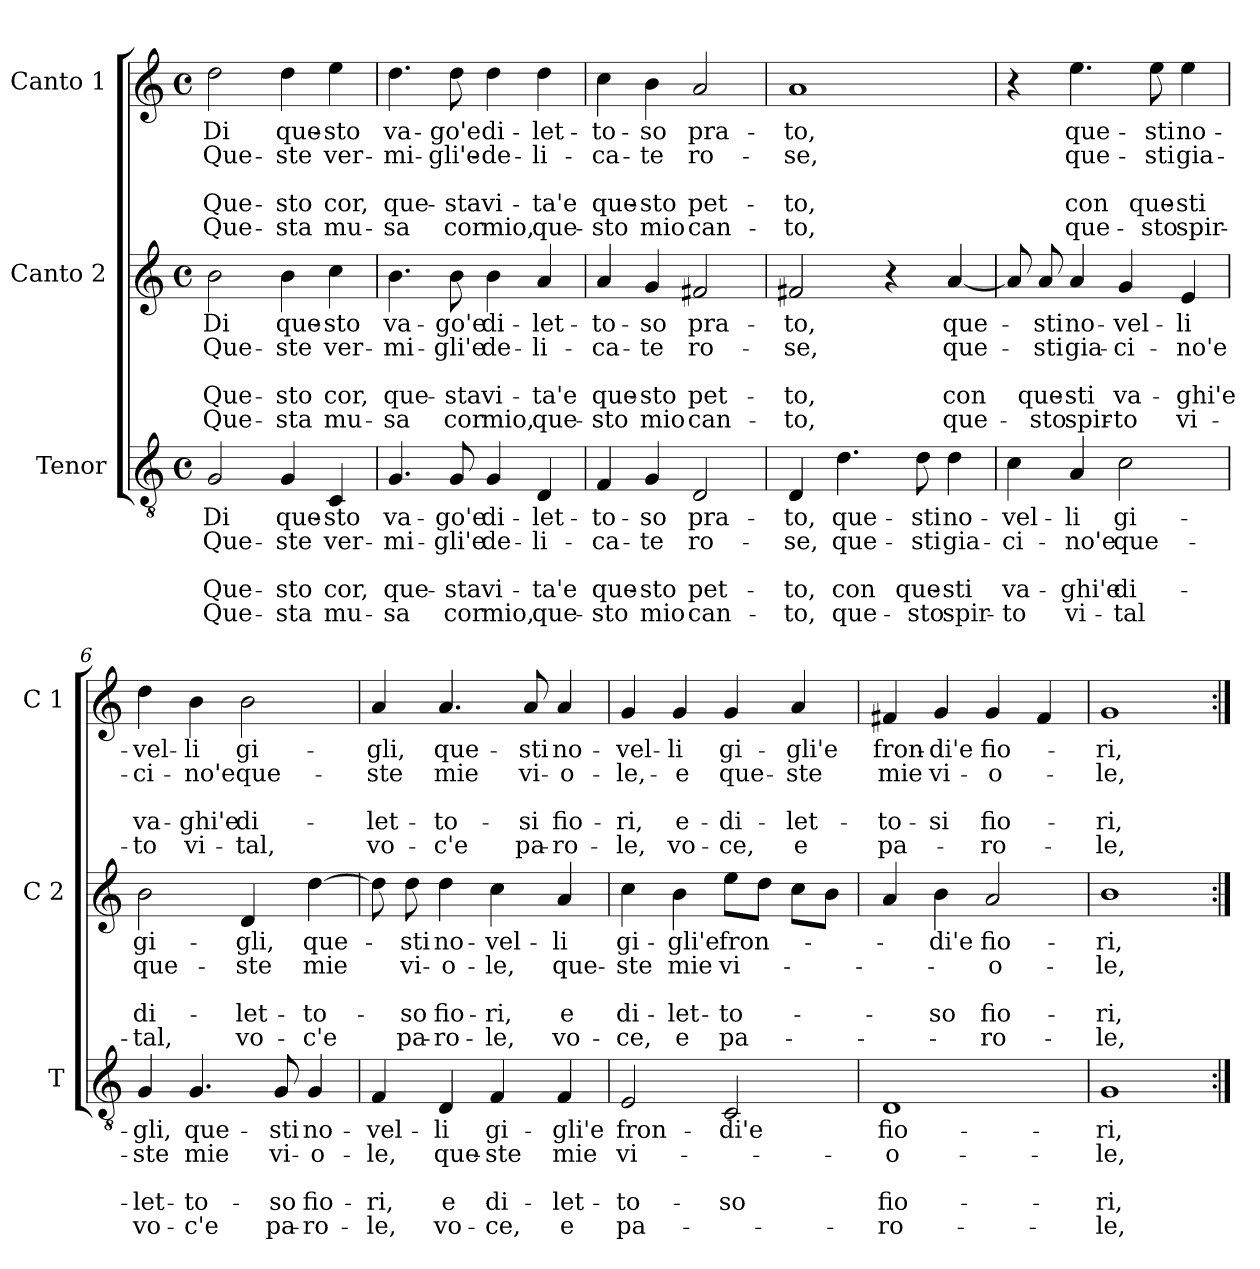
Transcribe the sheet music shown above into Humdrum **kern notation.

**kern	**text	**text	**text	**text	**text	**kern	**text	**text	**text	**text	**text	**kern	**text	**text	**text	**text	**text
*part3	*part3	*part3	*part3	*part3	*part3	*part2	*part2	*part2	*part2	*part2	*part2	*part1	*part1	*part1	*part1	*part1	*part1
*staff3	*staff3	*staff3	*staff3	*staff3	*staff3	*staff2	*staff2	*staff2	*staff2	*staff2	*staff2	*staff1	*staff1	*staff1	*staff1	*staff1	*staff1
*I"Tenor	*	*	*	*	*	*I"Canto 2	*	*	*	*	*	*I"Canto 1	*	*	*	*	*
*I'T	*	*	*	*	*	*I'C 2	*	*	*	*	*	*I'C 1	*	*	*	*	*
*clefGv2	*	*	*	*	*	*clefG2	*	*	*	*	*	*clefG2	*	*	*	*	*
*k[]	*	*	*	*	*	*k[]	*	*	*	*	*	*k[]	*	*	*	*	*
*C:	*	*	*	*	*	*C:	*	*	*	*	*	*C:	*	*	*	*	*
*M4/4	*	*	*	*	*	*M4/4	*	*	*	*	*	*M4/4	*	*	*	*	*
*met(c)	*	*	*	*	*	*met(c)	*	*	*	*	*	*met(c)	*	*	*	*	*
=1	=1	=1	=1	=1	=1	=1	=1	=1	=1	=1	=1	=1	=1	=1	=1	=1	=1
!	!LO:LY:b	!LO:LY:b	!	!LO:LY:b	!LO:LY:b	!	!LO:LY:b	!LO:LY:b	!	!LO:LY:b	!LO:LY:b	!	!LO:LY:b	!LO:LY:b	!	!LO:LY:b	!LO:LY:b
2G/	Di	Que-	.	Que-	Que-	2b\	Di	Que-	.	Que-	Que-	2dd\	Di	Que-	.	Que-	Que-
!	!LO:LY:b	!LO:LY:b	!	!LO:LY:b	!LO:LY:b	!	!LO:LY:b	!LO:LY:b	!	!LO:LY:b	!LO:LY:b	!	!LO:LY:b	!LO:LY:b	!	!LO:LY:b	!LO:LY:b
4G/	que-	-ste	.	-sto	-sta	4b\	que-	-ste	.	-sto	-sta	4dd\	que-	-ste	.	-sto	-sta
!	!LO:LY:b	!LO:LY:b	!	!LO:LY:b	!LO:LY:b	!	!LO:LY:b	!LO:LY:b	!	!LO:LY:b	!LO:LY:b	!	!LO:LY:b	!LO:LY:b	!	!LO:LY:b	!LO:LY:b
4C/	-sto	ver-	.	cor,	mu-	4cc\	-sto	ver-	.	cor,	mu-	4ee\	-sto	ver-	.	cor,	mu-
=2	=2	=2	=2	=2	=2	=2	=2	=2	=2	=2	=2	=2	=2	=2	=2	=2	=2
!	!LO:LY:b	!LO:LY:b	!	!LO:LY:b	!LO:LY:b	!	!LO:LY:b	!LO:LY:b	!	!LO:LY:b	!LO:LY:b	!	!LO:LY:b	!LO:LY:b	!	!LO:LY:b	!LO:LY:b
4.G/	va-	-mi-	.	que-	-sa	4.b\	va-	-mi-	.	que-	-sa	4.dd\	va-	-mi-	.	que-	-sa
!	!LO:LY:b	!LO:LY:b	!	!LO:LY:b	!LO:LY:b	!	!LO:LY:b	!LO:LY:b	!	!LO:LY:b	!LO:LY:b	!	!LO:LY:b	!LO:LY:b	!	!LO:LY:b	!LO:LY:b
8G/	-go'e	-gli'e	.	-sta	cor	8b\	-go'e	-gli'e	.	-sta	cor	8dd\	-go'e	-gli'e-	.	-sta	cor
!	!LO:LY:b	!LO:LY:b	!	!LO:LY:b	!LO:LY:b	!	!LO:LY:b	!LO:LY:b	!	!LO:LY:b	!LO:LY:b	!	!LO:LY:b	!LO:LY:b	!	!LO:LY:b	!LO:LY:b
4G/	di-	de-	.	vi-	mio,	4b\	di-	de-	.	vi-	mio,	4dd\	di-	-de-	.	vi-	mio,
!	!LO:LY:b	!LO:LY:b	!	!LO:LY:b	!LO:LY:b	!	!LO:LY:b	!LO:LY:b	!	!LO:LY:b	!LO:LY:b	!	!LO:LY:b	!LO:LY:b	!	!LO:LY:b	!LO:LY:b
4D/	-let-	-li-	.	-ta'e	que-	4a/	-let-	-li-	.	-ta'e	que-	4dd\	-let-	-li-	.	-ta'e	que-
=3	=3	=3	=3	=3	=3	=3	=3	=3	=3	=3	=3	=3	=3	=3	=3	=3	=3
!	!LO:LY:b	!LO:LY:b	!	!LO:LY:b	!LO:LY:b	!	!LO:LY:b	!LO:LY:b	!	!LO:LY:b	!LO:LY:b	!	!LO:LY:b	!LO:LY:b	!	!LO:LY:b	!LO:LY:b
4F/	-to-	-ca-	.	que-	-sto	4a/	-to-	-ca-	.	que-	-sto	4cc\	-to-	-ca-	.	que-	-sto
!	!LO:LY:b	!LO:LY:b	!	!LO:LY:b	!LO:LY:b	!	!LO:LY:b	!LO:LY:b	!	!LO:LY:b	!LO:LY:b	!	!LO:LY:b	!LO:LY:b	!	!LO:LY:b	!LO:LY:b
4G/	-so	-te	.	-sto	mio	4g/	-so	-te	.	-sto	mio	4b\	-so	-te	.	-sto	mio
!	!LO:LY:b	!LO:LY:b	!	!LO:LY:b	!LO:LY:b	!	!LO:LY:b	!LO:LY:b	!	!LO:LY:b	!LO:LY:b	!	!LO:LY:b	!LO:LY:b	!	!LO:LY:b	!LO:LY:b
2D/	pra-	ro-	.	pet-	can-	2f#X/	pra-	ro-	.	pet-	can-	2a/	pra-	ro-	.	pet-	can-
=4	=4	=4	=4	=4	=4	=4	=4	=4	=4	=4	=4	=4	=4	=4	=4	=4	=4
!	!LO:LY:b	!LO:LY:b	!	!LO:LY:b	!LO:LY:b	!	!LO:LY:b	!LO:LY:b	!	!LO:LY:b	!LO:LY:b	!	!LO:LY:b	!LO:LY:b	!	!LO:LY:b	!LO:LY:b
4D/	-to,	-se,	.	-to,	-to,	2f#X/	-to,	-se,	.	-to,	-to,	1a	-to,	-se,	.	-to,	-to,
!	!LO:LY:b	!LO:LY:b	!	!LO:LY:b	!LO:LY:b	!	!	!	!	!	!	!	!	!	!	!	!
4.d\	que-	que-	.	con	que-	.	.	.	.	.	.	.	.	.	.	.	.
.	.	.	.	.	.	4r	.	.	.	.	.	.	.	.	.	.	.
!	!LO:LY:b	!LO:LY:b	!	!LO:LY:b	!LO:LY:b	!	!	!	!	!	!	!	!	!	!	!	!
8d\	-sti	-sti	.	que-	-sto	.	.	.	.	.	.	.	.	.	.	.	.
!	!LO:LY:b	!LO:LY:b	!	!LO:LY:b	!LO:LY:b	!	!LO:LY:b	!LO:LY:b	!	!LO:LY:b	!LO:LY:b	!	!	!	!	!	!
4d\	no-	gia-	.	-sti	spir-	[4a/	que-	que-	.	con	que-	.	.	.	.	.	.
=5	=5	=5	=5	=5	=5	=5	=5	=5	=5	=5	=5	=5	=5	=5	=5	=5	=5
!	!LO:LY:b	!LO:LY:b	!	!LO:LY:b	!LO:LY:b	!	!	!	!	!	!	!	!	!	!	!	!
4c\	-vel-	-ci-	.	va-	-to	8a/]	.	.	.	.	.	4r	.	.	.	.	.
!	!	!	!	!	!	!	!LO:LY:b	!LO:LY:b	!	!LO:LY:b	!LO:LY:b	!	!	!	!	!	!
.	.	.	.	.	.	8a/	-sti	-sti	.	que-	-sto	.	.	.	.	.	.
!	!LO:LY:b	!LO:LY:b	!	!LO:LY:b	!LO:LY:b	!	!LO:LY:b	!LO:LY:b	!	!LO:LY:b	!LO:LY:b	!	!LO:LY:b	!LO:LY:b	!	!LO:LY:b	!LO:LY:b
4A/	-li	-no'e	.	-ghi'e	vi-	4a/	no-	gia-	.	-sti	spir-	4.ee\	que-	que-	.	con	que-
!	!LO:LY:b	!LO:LY:b	!	!LO:LY:b	!LO:LY:b	!	!LO:LY:b	!LO:LY:b	!	!LO:LY:b	!LO:LY:b	!	!	!	!	!	!
2c\	gi-	que-	.	di-	-tal	4g/	-vel-	-ci-	.	va-	-to	.	.	.	.	.	.
!	!	!	!	!	!	!	!	!	!	!	!	!	!LO:LY:b	!LO:LY:b	!	!LO:LY:b	!LO:LY:b
.	.	.	.	.	.	.	.	.	.	.	.	8ee\	-sti	-sti	.	que-	-sto
!	!	!	!	!	!	!	!LO:LY:b	!LO:LY:b	!	!LO:LY:b	!LO:LY:b	!	!LO:LY:b	!LO:LY:b	!	!LO:LY:b	!LO:LY:b
.	.	.	.	.	.	4e/	-li	-no'e	.	-ghi'e	vi-	4ee\	no-	gia-	.	-sti	spir-
!!LO:LB:g=z
=6	=6	=6	=6	=6	=6	=6	=6	=6	=6	=6	=6	=6	=6	=6	=6	=6	=6
!	!LO:LY:b	!LO:LY:b	!	!LO:LY:b	!LO:LY:b	!	!LO:LY:b	!LO:LY:b	!	!LO:LY:b	!LO:LY:b	!	!LO:LY:b	!LO:LY:b	!	!LO:LY:b	!LO:LY:b
4G/	-gli,	-ste	.	-let-	vo-	2b\	gi-	que-	.	di-	-tal,	4dd\	-vel-	-ci-	.	va-	-to
!	!LO:LY:b	!LO:LY:b	!	!LO:LY:b	!LO:LY:b	!	!	!	!	!	!	!	!LO:LY:b	!LO:LY:b	!	!LO:LY:b	!LO:LY:b
4.G/	que-	mie	.	-to-	-c'e	.	.	.	.	.	.	4b\	-li	-no'e	.	-ghi'e	vi-
!	!	!	!	!	!	!	!LO:LY:b	!LO:LY:b	!	!LO:LY:b	!LO:LY:b	!	!LO:LY:b	!LO:LY:b	!	!LO:LY:b	!LO:LY:b
.	.	.	.	.	.	4d/	-gli,	-ste	.	-let-	vo-	2b\	gi-	que-	.	di-	-tal,
!	!LO:LY:b	!LO:LY:b	!	!LO:LY:b	!LO:LY:b	!	!	!	!	!	!	!	!	!	!	!	!
8G/	-sti	vi-	.	-so	pa-	.	.	.	.	.	.	.	.	.	.	.	.
!	!LO:LY:b	!LO:LY:b	!	!LO:LY:b	!LO:LY:b	!	!LO:LY:b	!LO:LY:b	!	!LO:LY:b	!LO:LY:b	!	!	!	!	!	!
4G/	no-	-o-	.	fio-	-ro-	[4dd\	que-	mie	.	-to-	-c'e	.	.	.	.	.	.
=7	=7	=7	=7	=7	=7	=7	=7	=7	=7	=7	=7	=7	=7	=7	=7	=7	=7
!	!LO:LY:b	!LO:LY:b	!	!LO:LY:b	!LO:LY:b	!	!	!	!	!	!	!	!LO:LY:b	!LO:LY:b	!	!LO:LY:b	!LO:LY:b
4F/	-vel-	-le,	.	-ri,	-le,	8dd\]	.	.	.	.	.	4a/	-gli,	-ste	.	-let-	vo-
!	!	!	!	!	!	!	!LO:LY:b	!LO:LY:b	!	!LO:LY:b	!LO:LY:b	!	!	!	!	!	!
.	.	.	.	.	.	8dd\	-sti	vi-	.	-so	pa-	.	.	.	.	.	.
!	!LO:LY:b	!LO:LY:b	!	!LO:LY:b	!LO:LY:b	!	!LO:LY:b	!LO:LY:b	!	!LO:LY:b	!LO:LY:b	!	!LO:LY:b	!LO:LY:b	!	!LO:LY:b	!LO:LY:b
4D/	-li	que-	.	e	vo-	4dd\	no-	-o-	.	fio-	-ro-	4.a/	que-	mie	.	-to-	-c'e
!	!LO:LY:b	!LO:LY:b	!	!LO:LY:b	!LO:LY:b	!	!LO:LY:b	!LO:LY:b	!	!LO:LY:b	!LO:LY:b	!	!	!	!	!	!
4F/	gi-	-ste	.	di-	-ce,	4cc\	-vel-	-le,	.	-ri,	-le,	.	.	.	.	.	.
!	!	!	!	!	!	!	!	!	!	!	!	!	!LO:LY:b	!LO:LY:b	!	!LO:LY:b	!LO:LY:b
.	.	.	.	.	.	.	.	.	.	.	.	8a/	-sti	vi-	.	-si	pa-
!	!LO:LY:b	!LO:LY:b	!	!LO:LY:b	!LO:LY:b	!	!LO:LY:b	!LO:LY:b	!	!LO:LY:b	!LO:LY:b	!	!LO:LY:b	!LO:LY:b	!	!LO:LY:b	!LO:LY:b
4F/	-gli'e	mie	.	-let-	e	4a/	-li	que-	.	e	vo-	4a/	no-	-o-	.	fio-	-ro-
=8	=8	=8	=8	=8	=8	=8	=8	=8	=8	=8	=8	=8	=8	=8	=8	=8	=8
!	!LO:LY:b	!LO:LY:b	!	!LO:LY:b	!LO:LY:b	!	!LO:LY:b	!LO:LY:b	!	!LO:LY:b	!LO:LY:b	!	!LO:LY:b	!LO:LY:b	!	!LO:LY:b	!LO:LY:b
2E/	fron-	vi-	.	-to-	pa-	4cc\	gi-	-ste	.	di-	-ce,	4g/	-vel-	-le,-	.	-ri,	-le,
!	!	!	!	!	!	!	!LO:LY:b	!LO:LY:b	!	!LO:LY:b	!LO:LY:b	!	!LO:LY:b	!LO:LY:b	!	!LO:LY:b	!LO:LY:b
.	.	.	.	.	.	4b\	-gli'e	mie	.	-let-	e	4g/	-li	-e	.	e-	vo-
!	!LO:LY:b	!	!	!LO:LY:b	!	!	!LO:LY:b	!LO:LY:b	!	!LO:LY:b	!LO:LY:b	!	!LO:LY:b	!LO:LY:b	!	!LO:LY:b	!LO:LY:b
2C/	-di'e	.	.	-so	.	8ee\L	fron-	vi-	.	-to-	pa-	4g/	gi-	que-	.	-di-	-ce,
.	.	.	.	.	.	8dd\J	.	.	.	.	.	.	.	.	.	.	.
!	!	!	!	!	!	!	!	!	!	!	!	!	!LO:LY:b	!LO:LY:b	!	!LO:LY:b	!LO:LY:b
.	.	.	.	.	.	8cc\L	.	.	.	.	.	4a/	-gli'e	-ste	.	-let-	e
.	.	.	.	.	.	8b\J	.	.	.	.	.	.	.	.	.	.	.
=9	=9	=9	=9	=9	=9	=9	=9	=9	=9	=9	=9	=9	=9	=9	=9	=9	=9
!	!LO:LY:b	!LO:LY:b	!	!LO:LY:b	!LO:LY:b	!	!	!	!	!	!	!	!LO:LY:b	!LO:LY:b	!	!LO:LY:b	!LO:LY:b
1D	fio-	-o-	.	fio-	-ro-	4a/	.	.	.	.	.	4f#X/	fron-	mie	.	-to-	pa-
!	!	!	!	!	!	!	!LO:LY:b	!	!	!LO:LY:b	!	!	!LO:LY:b	!LO:LY:b	!	!LO:LY:b	!
.	.	.	.	.	.	4b\	-di'e	.	.	-so	.	4g/	-di'e	vi-	.	-si	.
!	!	!	!	!	!	!	!LO:LY:b	!LO:LY:b	!	!LO:LY:b	!LO:LY:b	!	!LO:LY:b	!LO:LY:b	!	!LO:LY:b	!LO:LY:b
.	.	.	.	.	.	2a/	fio-	-o-	.	fio-	-ro-	4g/	fio-	-o-	.	fio-	-ro-
.	.	.	.	.	.	.	.	.	.	.	.	4f#/	.	.	.	.	.
=10	=10	=10	=10	=10	=10	=10	=10	=10	=10	=10	=10	=10	=10	=10	=10	=10	=10
!	!LO:LY:b	!LO:LY:b	!	!LO:LY:b	!LO:LY:b	!	!LO:LY:b	!LO:LY:b	!	!LO:LY:b	!LO:LY:b	!	!LO:LY:b	!LO:LY:b	!	!LO:LY:b	!LO:LY:b
1G	-ri,	-le,	.	-ri,	-le,	1b	-ri,	-le,	.	-ri,	-le,	1g	-ri,	-le,	.	-ri,	-le,
=:|!	=:|!	=:|!	=:|!	=:|!	=:|!	=:|!	=:|!	=:|!	=:|!	=:|!	=:|!	=:|!	=:|!	=:|!	=:|!	=:|!	=:|!
*-	*-	*-	*-	*-	*-	*-	*-	*-	*-	*-	*-	*-	*-	*-	*-	*-	*-
